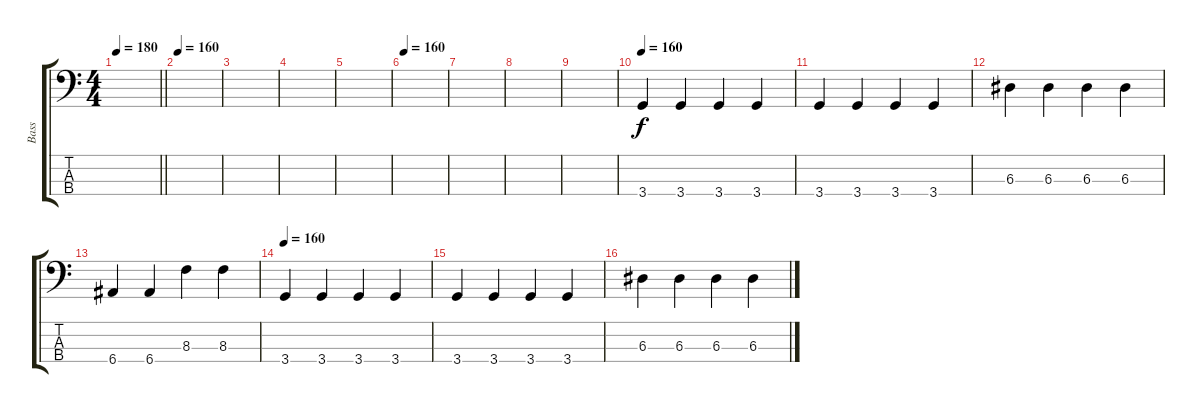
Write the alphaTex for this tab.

\track ("Bass" "Bass") {instrument electricbassfinger}
\staff {score tabs}
\tuning (G2 D2 A1 E1) {hide}
\ts (4 4)
\tempo 180
\clef f4
\barLineRight lightlight
\ks c
|
\tempo 160
|
|
|
|
\tempo 160
|
|
|
|
\tempo 160
3.4.4 3.4.4 3.4.4 3.4.4 |
3.4.4 3.4.4 3.4.4 3.4.4 |
6.3.4 6.3.4 6.3.4 6.3.4 |
6.4.4 6.4.4 8.3.4 8.3.4 |
\tempo 160
3.4.4 3.4.4 3.4.4 3.4.4 |
3.4.4 3.4.4 3.4.4 3.4.4 |
6.3.4 6.3.4 6.3.4 6.3.4
